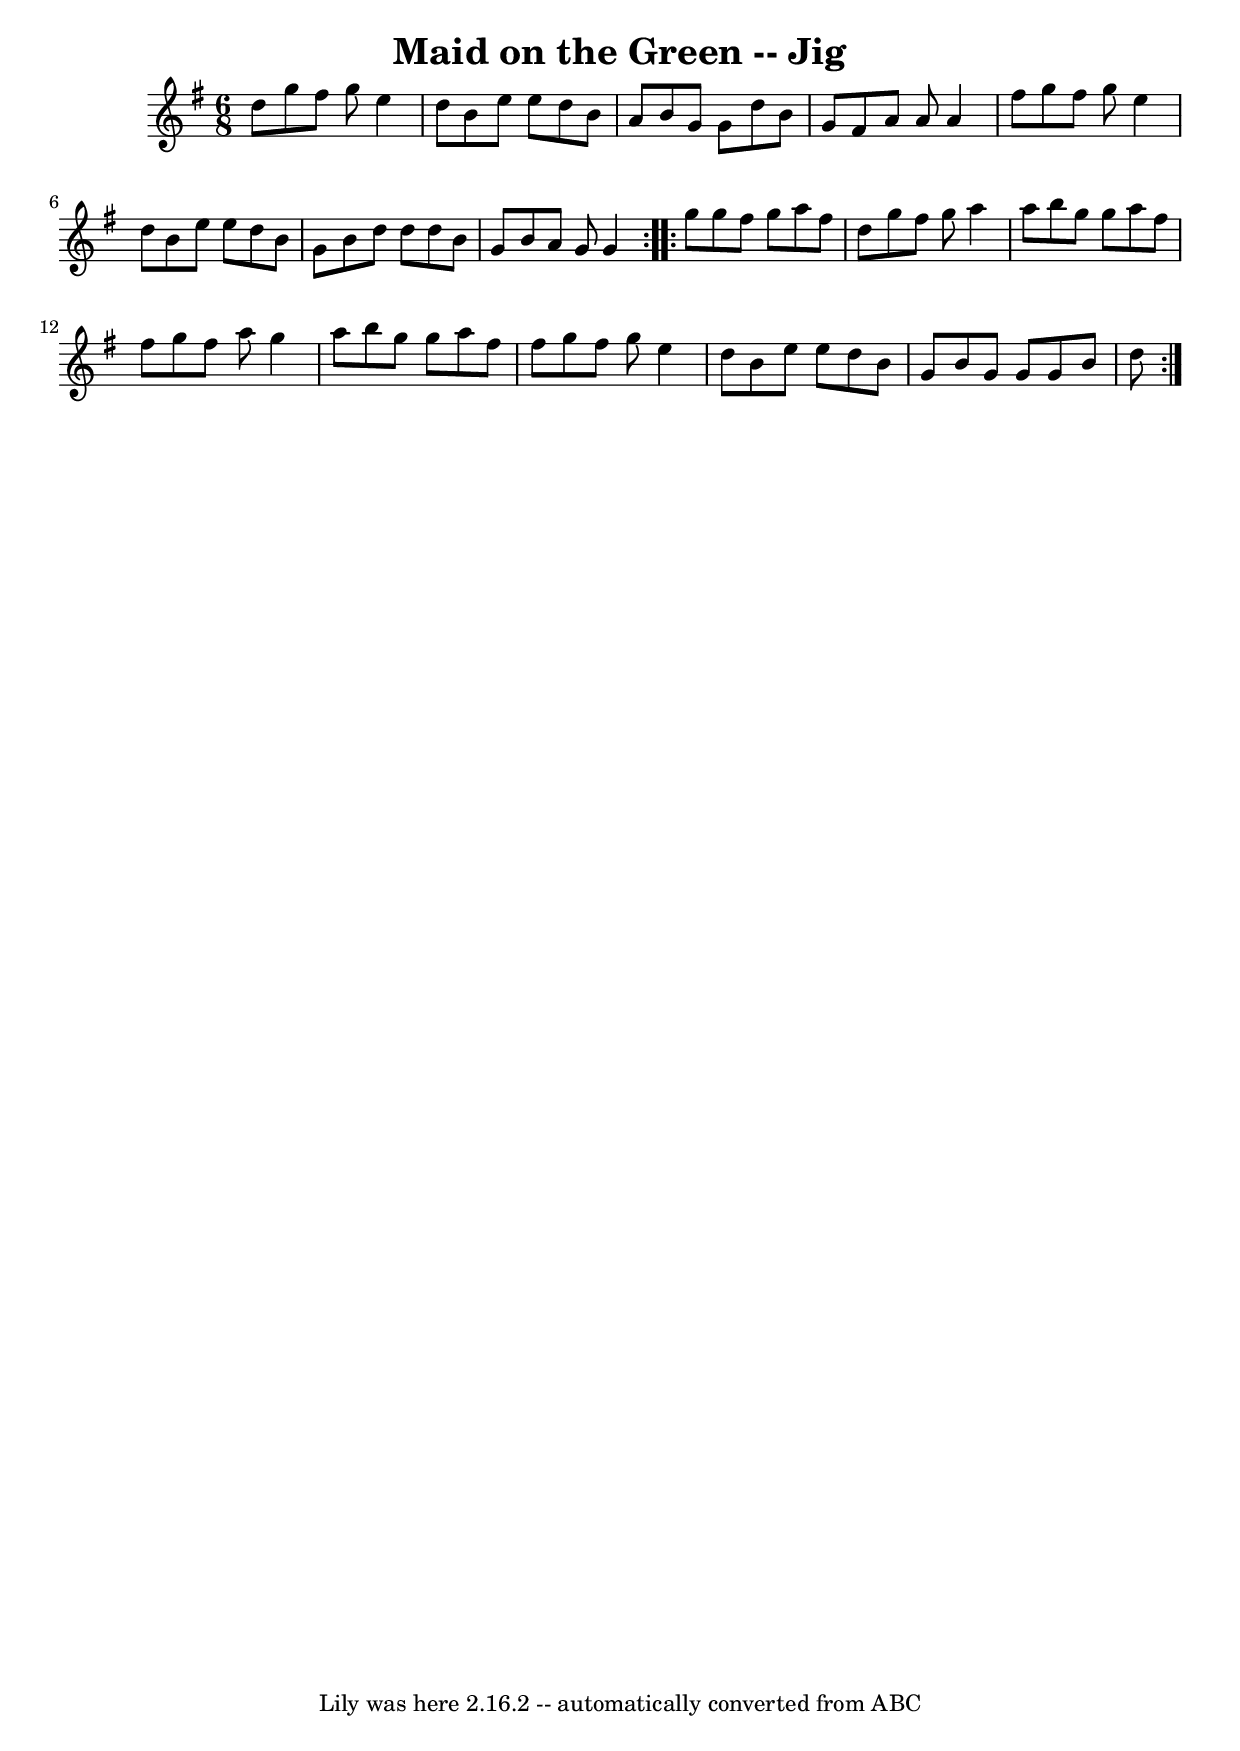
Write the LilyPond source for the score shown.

\version "2.16.2"
\include "Mammoth.ily"
\header {
  %% book = "Ryan's Mammoth Collection"
  crossRefNumber = "1"
  footnotes = "\\\\111 624"
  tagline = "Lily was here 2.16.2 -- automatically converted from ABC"
  title = "Maid on the Green -- Jig"

}
voicedefault =  {



  \repeat volta 2 {

    \time 6/8 
    \key g \major d''8  |
    g''8 fis''8 g''8 e''4    
    d''8    |
    b'8 e''8 e''8 d''8 b'8 a'8    |
    b'8  
    g'8 g'8 d''8 b'8 g'8    |
    fis'8 a'8 a'8 a'4    
    fis''8    |
    g''8 fis''8 g''8 e''4 d''8    |
    b'8 
    e''8 e''8 d''8 b'8 g'8    |
    b'8 d''8 d''8 d''8 
    b'8 g'8    |
    b'8 a'8 g'8 g'4  
  }     
  \repeat volta 2 {
    
    g''8  |
    g''8 fis''8 g''8 a''8 fis''8 d''8    |
    
    g''8 fis''8 g''8 a''4 a''8    |
    b''8 g''8 g''8    
    a''8 fis''8 fis''8    |
    g''8 fis''8 a''8 g''4 a''8   
    |
    b''8 g''8 g''8 a''8 fis''8 fis''8    |
    
    g''8 fis''8 g''8 e''4 d''8    |
    b'8 e''8 e''8    
    d''8 b'8 g'8    |
    b'8 g'8 g'8 g'8 b'8 d''8    
  }   

}

\score{
  <<

    \context Staff="default"
    {
      \voicedefault 
      
    }

  >>
  \layout {
    
  }
  \midi {
  }

}
